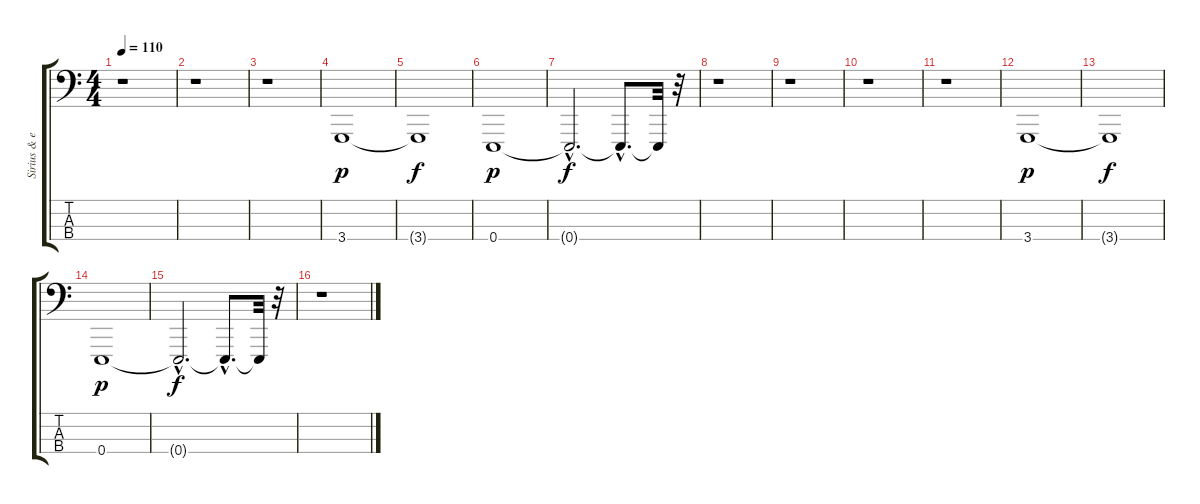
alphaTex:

\track ("Sirius & eye in the sky (app)" "Sirius & e") {instrument stringensemble1}
\staff {score tabs}
\tuning (G2 D2 A1 E1) {hide}
\ts (4 4)
\tempo 110
\clef f4
\ks c
r.1{dy f} |
r.1 |
r.1 |
3.4.1{dy p} |
3.4{t}.1{dy f} |
0.4.1{dy p} |
0.4{hac t}.2{d dy f} 0.4{hac t}.8{d} 0.4{t}.32 r.32 |
r.1 |
r.1 |
r.1 |
r.1 |
3.4.1{dy p} |
3.4{t}.1{dy f} |
0.4.1{dy p} |
0.4{hac t}.2{d dy f} 0.4{hac t}.8{d} 0.4{t}.32 r.32 |
r.1
